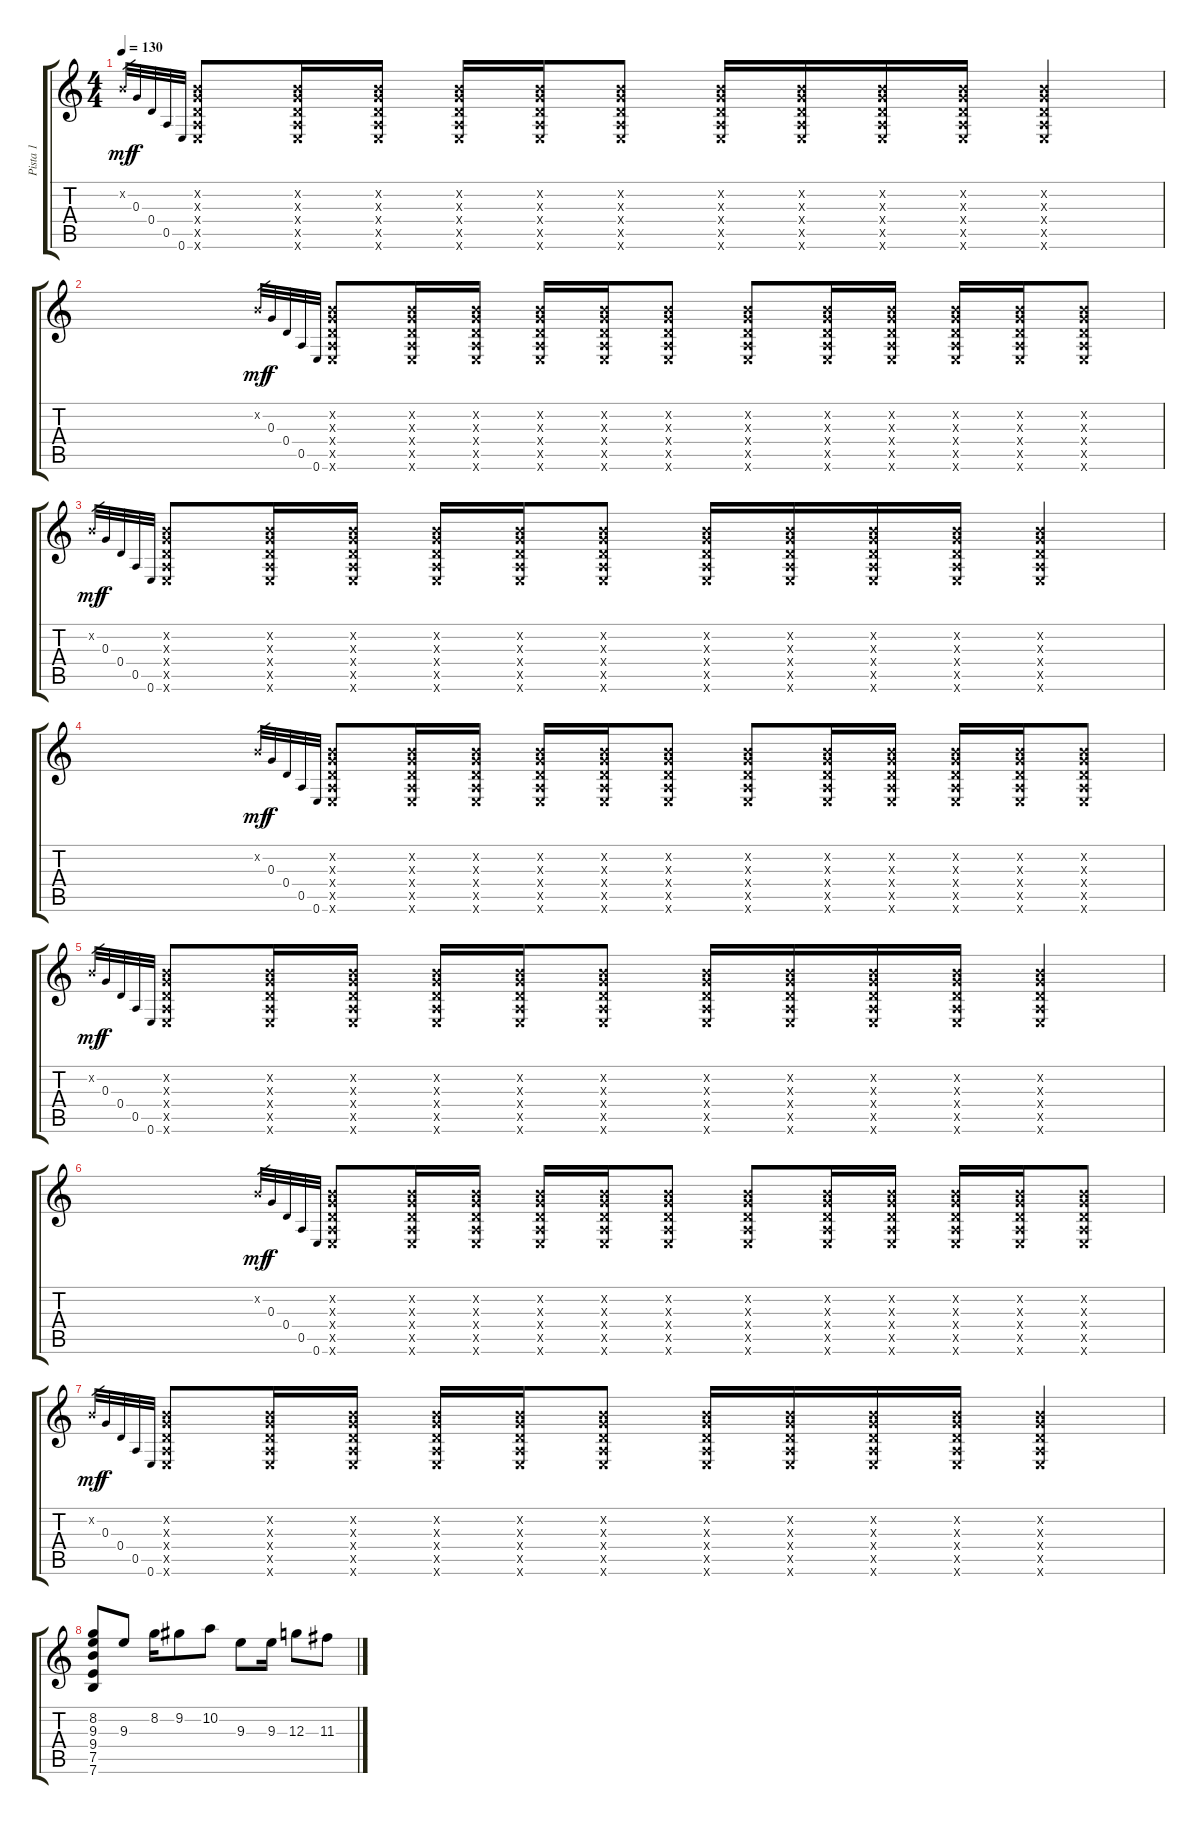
\track ("Pista 1" "Pista 1") {instrument acousticguitarnylon}
\staff {score tabs}
\tuning (E4 B3 G3 D3 A2 E2) {hide}
\ts (4 4)
\tempo 130
\clef g2
\ks c
0.2{x}.32{gr dy mf} 0.3.32{gr dy f} 0.4.32{gr} 0.5.32{gr} 0.6.32{gr} (0.2{x} 0.3{x} 0.4{x} 0.5{x} 0.6{x}).8 (0.2{x} 0.3{x} 0.4{x} 0.5{x} 0.6{x}).16 (0.2{x} 0.3{x} 0.4{x} 0.5{x} 0.6{x}).16 (0.2{x} 0.3{x} 0.4{x} 0.5{x} 0.6{x}).16 (0.2{x} 0.3{x} 0.4{x} 0.5{x} 0.6{x}).16 (0.2{x} 0.3{x} 0.4{x} 0.5{x} 0.6{x}).8 (0.2{x} 0.3{x} 0.4{x} 0.5{x} 0.6{x}).16 (0.2{x} 0.3{x} 0.4{x} 0.5{x} 0.6{x}).16 (0.2{x} 0.3{x} 0.4{x} 0.5{x} 0.6{x}).16 (0.2{x} 0.3{x} 0.4{x} 0.5{x} 0.6{x}).16 (0.2{x} 0.3{x} 0.4{x} 0.5{x} 0.6{x}).4 |
0.2{x}.32{gr dy mf} 0.3.32{gr dy f} 0.4.32{gr} 0.5.32{gr} 0.6.32{gr} (0.2{x} 0.3{x} 0.4{x} 0.5{x} 0.6{x}).8 (0.2{x} 0.3{x} 0.4{x} 0.5{x} 0.6{x}).16 (0.2{x} 0.3{x} 0.4{x} 0.5{x} 0.6{x}).16 (0.2{x} 0.3{x} 0.4{x} 0.5{x} 0.6{x}).16 (0.2{x} 0.3{x} 0.4{x} 0.5{x} 0.6{x}).16 (0.2{x} 0.3{x} 0.4{x} 0.5{x} 0.6{x}).8 (0.2{x} 0.3{x} 0.4{x} 0.5{x} 0.6{x}).8 (0.2{x} 0.3{x} 0.4{x} 0.5{x} 0.6{x}).16 (0.2{x} 0.3{x} 0.4{x} 0.5{x} 0.6{x}).16 (0.2{x} 0.3{x} 0.4{x} 0.5{x} 0.6{x}).16 (0.2{x} 0.3{x} 0.4{x} 0.5{x} 0.6{x}).16 (0.2{x} 0.3{x} 0.4{x} 0.5{x} 0.6{x}).8 |
0.2{x}.32{gr dy mf} 0.3.32{gr dy f} 0.4.32{gr} 0.5.32{gr} 0.6.32{gr} (0.2{x} 0.3{x} 0.4{x} 0.5{x} 0.6{x}).8 (0.2{x} 0.3{x} 0.4{x} 0.5{x} 0.6{x}).16 (0.2{x} 0.3{x} 0.4{x} 0.5{x} 0.6{x}).16 (0.2{x} 0.3{x} 0.4{x} 0.5{x} 0.6{x}).16 (0.2{x} 0.3{x} 0.4{x} 0.5{x} 0.6{x}).16 (0.2{x} 0.3{x} 0.4{x} 0.5{x} 0.6{x}).8 (0.2{x} 0.3{x} 0.4{x} 0.5{x} 0.6{x}).16 (0.2{x} 0.3{x} 0.4{x} 0.5{x} 0.6{x}).16 (0.2{x} 0.3{x} 0.4{x} 0.5{x} 0.6{x}).16 (0.2{x} 0.3{x} 0.4{x} 0.5{x} 0.6{x}).16 (0.2{x} 0.3{x} 0.4{x} 0.5{x} 0.6{x}).4 |
0.2{x}.32{gr dy mf} 0.3.32{gr dy f} 0.4.32{gr} 0.5.32{gr} 0.6.32{gr} (0.2{x} 0.3{x} 0.4{x} 0.5{x} 0.6{x}).8 (0.2{x} 0.3{x} 0.4{x} 0.5{x} 0.6{x}).16 (0.2{x} 0.3{x} 0.4{x} 0.5{x} 0.6{x}).16 (0.2{x} 0.3{x} 0.4{x} 0.5{x} 0.6{x}).16 (0.2{x} 0.3{x} 0.4{x} 0.5{x} 0.6{x}).16 (0.2{x} 0.3{x} 0.4{x} 0.5{x} 0.6{x}).8 (0.2{x} 0.3{x} 0.4{x} 0.5{x} 0.6{x}).8 (0.2{x} 0.3{x} 0.4{x} 0.5{x} 0.6{x}).16 (0.2{x} 0.3{x} 0.4{x} 0.5{x} 0.6{x}).16 (0.2{x} 0.3{x} 0.4{x} 0.5{x} 0.6{x}).16 (0.2{x} 0.3{x} 0.4{x} 0.5{x} 0.6{x}).16 (0.2{x} 0.3{x} 0.4{x} 0.5{x} 0.6{x}).8 |
0.2{x}.32{gr dy mf} 0.3.32{gr dy f} 0.4.32{gr} 0.5.32{gr} 0.6.32{gr} (0.2{x} 0.3{x} 0.4{x} 0.5{x} 0.6{x}).8 (0.2{x} 0.3{x} 0.4{x} 0.5{x} 0.6{x}).16 (0.2{x} 0.3{x} 0.4{x} 0.5{x} 0.6{x}).16 (0.2{x} 0.3{x} 0.4{x} 0.5{x} 0.6{x}).16 (0.2{x} 0.3{x} 0.4{x} 0.5{x} 0.6{x}).16 (0.2{x} 0.3{x} 0.4{x} 0.5{x} 0.6{x}).8 (0.2{x} 0.3{x} 0.4{x} 0.5{x} 0.6{x}).16 (0.2{x} 0.3{x} 0.4{x} 0.5{x} 0.6{x}).16 (0.2{x} 0.3{x} 0.4{x} 0.5{x} 0.6{x}).16 (0.2{x} 0.3{x} 0.4{x} 0.5{x} 0.6{x}).16 (0.2{x} 0.3{x} 0.4{x} 0.5{x} 0.6{x}).4 |
0.2{x}.32{gr dy mf} 0.3.32{gr dy f} 0.4.32{gr} 0.5.32{gr} 0.6.32{gr} (0.2{x} 0.3{x} 0.4{x} 0.5{x} 0.6{x}).8 (0.2{x} 0.3{x} 0.4{x} 0.5{x} 0.6{x}).16 (0.2{x} 0.3{x} 0.4{x} 0.5{x} 0.6{x}).16 (0.2{x} 0.3{x} 0.4{x} 0.5{x} 0.6{x}).16 (0.2{x} 0.3{x} 0.4{x} 0.5{x} 0.6{x}).16 (0.2{x} 0.3{x} 0.4{x} 0.5{x} 0.6{x}).8 (0.2{x} 0.3{x} 0.4{x} 0.5{x} 0.6{x}).8 (0.2{x} 0.3{x} 0.4{x} 0.5{x} 0.6{x}).16 (0.2{x} 0.3{x} 0.4{x} 0.5{x} 0.6{x}).16 (0.2{x} 0.3{x} 0.4{x} 0.5{x} 0.6{x}).16 (0.2{x} 0.3{x} 0.4{x} 0.5{x} 0.6{x}).16 (0.2{x} 0.3{x} 0.4{x} 0.5{x} 0.6{x}).8 |
0.2{x}.32{gr dy mf} 0.3.32{gr dy f} 0.4.32{gr} 0.5.32{gr} 0.6.32{gr} (0.2{x} 0.3{x} 0.4{x} 0.5{x} 0.6{x}).8 (0.2{x} 0.3{x} 0.4{x} 0.5{x} 0.6{x}).16 (0.2{x} 0.3{x} 0.4{x} 0.5{x} 0.6{x}).16 (0.2{x} 0.3{x} 0.4{x} 0.5{x} 0.6{x}).16 (0.2{x} 0.3{x} 0.4{x} 0.5{x} 0.6{x}).16 (0.2{x} 0.3{x} 0.4{x} 0.5{x} 0.6{x}).8 (0.2{x} 0.3{x} 0.4{x} 0.5{x} 0.6{x}).16 (0.2{x} 0.3{x} 0.4{x} 0.5{x} 0.6{x}).16 (0.2{x} 0.3{x} 0.4{x} 0.5{x} 0.6{x}).16 (0.2{x} 0.3{x} 0.4{x} 0.5{x} 0.6{x}).16 (0.2{x} 0.3{x} 0.4{x} 0.5{x} 0.6{x}).4 |
(8.2 9.3 9.4 7.5 7.6).8 9.3.8 8.2.16 9.2.8 10.2.8 9.3.8 9.3.16 12.3.8 11.3.8
